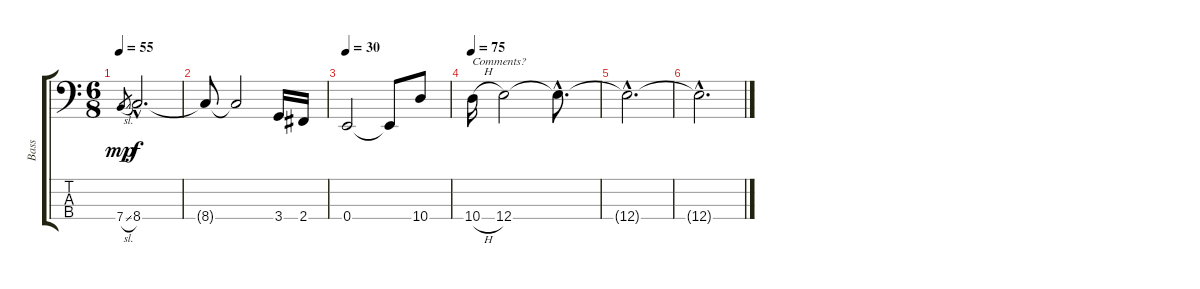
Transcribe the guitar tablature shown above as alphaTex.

\track ("Bass" "Bass") {instrument electricbasspick}
\staff {score tabs}
\tuning (G2 D2 A1 E1) {hide}
\ts (6 8)
\tempo 55
\clef f4
\ks c
7.4{sl}.8{gr dy mp} 8.4{hac}.2{d dy f volume 9 instrument electricbassfinger} |
8.4{t}.8{instrument electricbassfinger} 8.4{t}.2 3.4.16 2.4.16 |
\tempo 30
0.4.2{volume 9 instrument electricbassfinger} 0.4{t}.8 10.4.8 |
\tempo 75
10.4{h}.16{txt "Comments?"} 12.4.2 12.4{hac t}.8{d} |
12.4{hac t}.2{d} |
12.4{hac t}.2{d}
